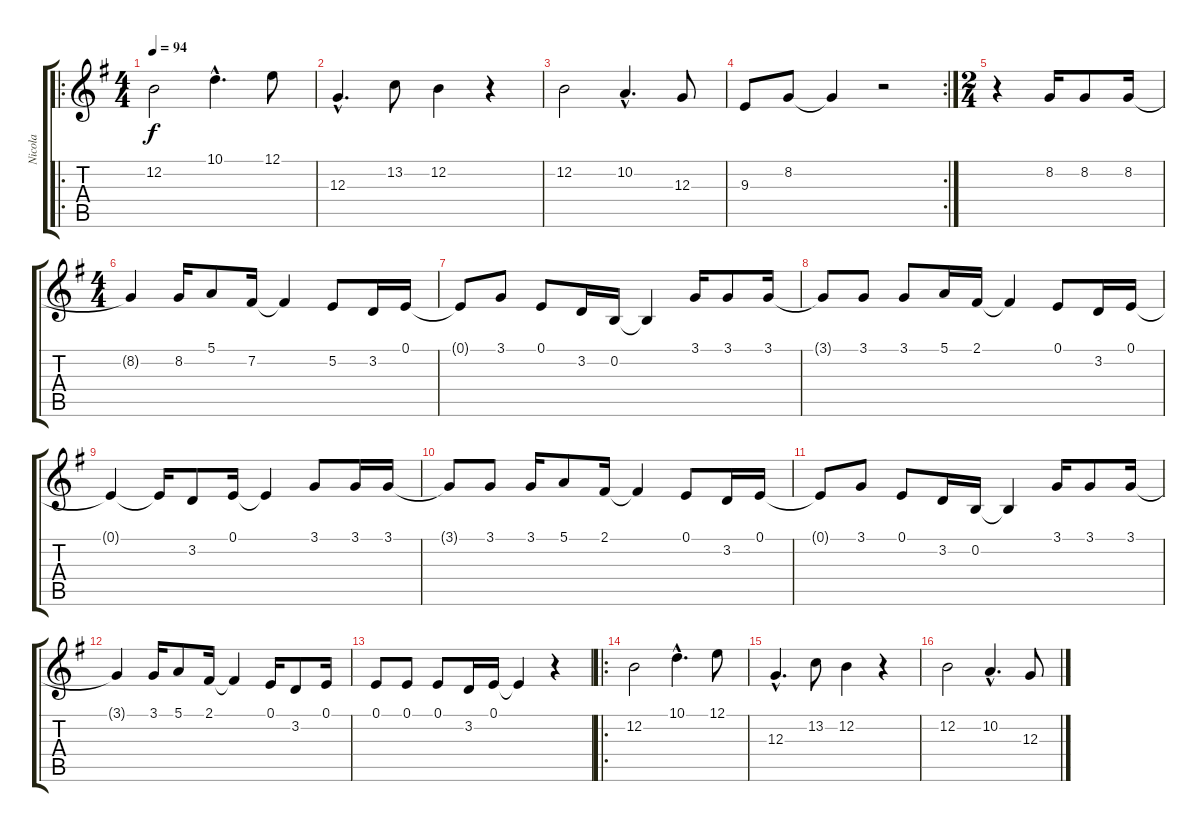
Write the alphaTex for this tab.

\track ("Nicola" "Nicola") {instrument acousticgrandpiano}
\staff {score tabs}
\tuning (E4 B3 G3 D3 A2 D2) {hide}
\ro
\ts (4 4)
\tempo 94
\clef g2
\ks g
12.2.2{dy f} 10.1{hac}.4{d} 12.1.8 |
12.3{hac}.4{d} 13.2.8 12.2.4 r.4 |
12.2.2 10.2{hac}.4{d} 12.3.8 |
\rc 2
9.3.8 8.2.8 8.2{t}.4 r.2 |
\ts (2 4)
r.4 8.2.16 8.2.8 8.2.16 |
\ts (4 4)
8.2{t}.4 8.2.16 5.1.8 7.2.16 7.2{t}.4 5.2.8 3.2.16 0.1.16 |
0.1{t}.8 3.1.8 0.1.8 3.2.16 0.2.16 0.2{t}.4 3.1.16 3.1.8 3.1.16 |
3.1{t}.8 3.1.8 3.1.8 5.1.16 2.1.16 2.1{t}.4 0.1.8 3.2.16 0.1.16 |
0.1{t}.4 0.1{t}.16 3.2.8 0.1.16 0.1{t}.4 3.1.8 3.1.16 3.1.16 |
3.1{t}.8 3.1.8 3.1.16 5.1.8 2.1.16 2.1{t}.4 0.1.8 3.2.16 0.1.16 |
0.1{t}.8 3.1.8 0.1.8 3.2.16 0.2.16 0.2{t}.4 3.1.16 3.1.8 3.1.16 |
3.1{t}.4 3.1.16 5.1.8 2.1.16 2.1{t}.4 0.1.16 3.2.8 0.1.16 |
0.1.8 0.1.8 0.1.8 3.2.16 0.1.16 0.1{t}.4 r.4 |
\ro
12.2.2 10.1{hac}.4{d} 12.1.8 |
12.3{hac}.4{d} 13.2.8 12.2.4 r.4 |
12.2.2 10.2{hac}.4{d} 12.3.8
